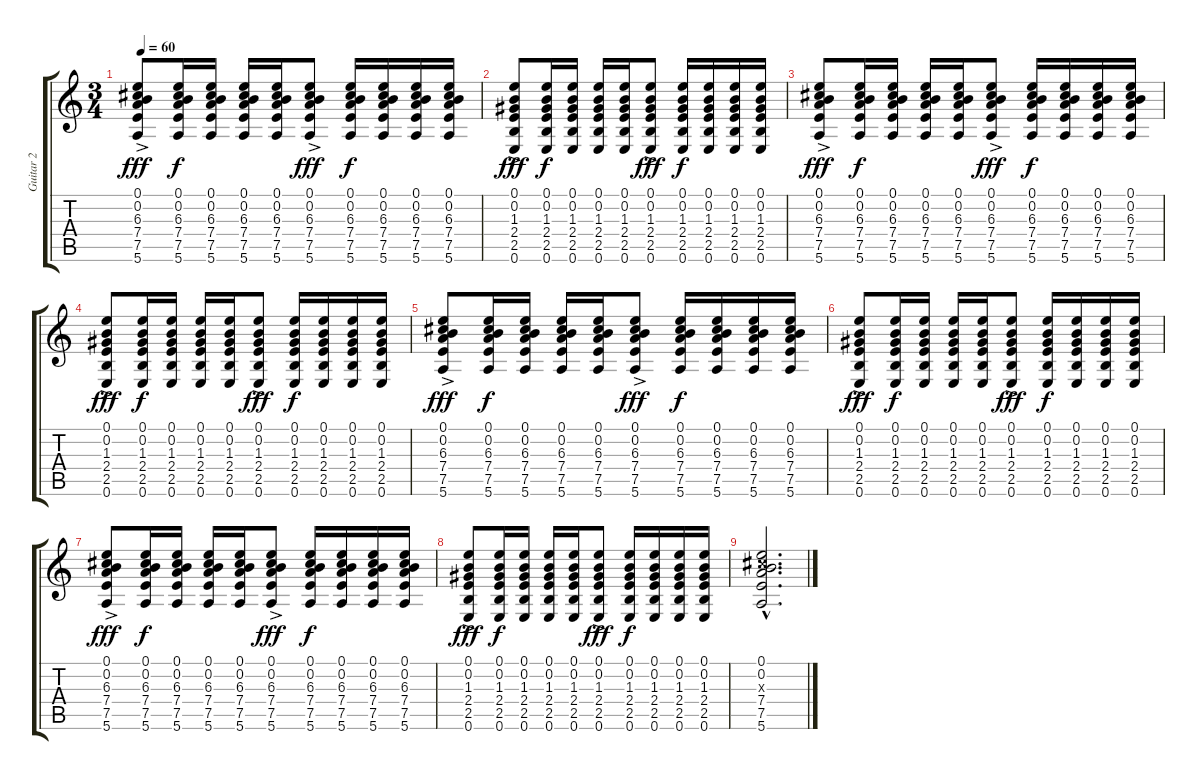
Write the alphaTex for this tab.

\track ("Guitar 2" "Guitar 2") {instrument electricguitarjazz}
\staff {score tabs}
\tuning (E4 B3 G3 D3 A2 E2) {hide}
\ts (3 4)
\tempo 60
\clef g2
\ks c
(0.1 0.2 6.3 7.4 7.5 5.6{ac}).8{dy fff} (0.1 0.2 6.3 7.4 7.5 5.6).16{dy f} (0.1 0.2 6.3 7.4 7.5 5.6).16 (0.1 0.2 6.3 7.4 7.5 5.6).16 (0.1 0.2 6.3 7.4 7.5 5.6).16 (0.1 0.2 6.3 7.4 7.5 5.6{ac}).8{dy fff} (0.1 0.2 6.3 7.4 7.5 5.6).16{dy f} (0.1 0.2 6.3 7.4 7.5 5.6).16 (0.1 0.2 6.3 7.4 7.5 5.6).16 (0.1 0.2 6.3 7.4 7.5 5.6).16 |
(0.1{ac} 0.2 1.3 2.4 2.5 0.6).8{dy fff} (0.1 0.2 1.3 2.4 2.5 0.6).16{dy f} (0.1 0.2 1.3 2.4 2.5 0.6).16 (0.1 0.2 1.3 2.4 2.5 0.6).16 (0.1 0.2 1.3 2.4 2.5 0.6).16 (0.1{ac} 0.2 1.3 2.4 2.5 0.6).8{dy fff} (0.1 0.2 1.3 2.4 2.5 0.6).16{dy f} (0.1 0.2 1.3 2.4 2.5 0.6).16 (0.1 0.2 1.3 2.4 2.5 0.6).16 (0.1 0.2 1.3 2.4 2.5 0.6).16 |
(0.1 0.2 6.3 7.4 7.5 5.6{ac}).8{dy fff} (0.1 0.2 6.3 7.4 7.5 5.6).16{dy f} (0.1 0.2 6.3 7.4 7.5 5.6).16 (0.1 0.2 6.3 7.4 7.5 5.6).16 (0.1 0.2 6.3 7.4 7.5 5.6).16 (0.1 0.2 6.3 7.4 7.5 5.6{ac}).8{dy fff} (0.1 0.2 6.3 7.4 7.5 5.6).16{dy f} (0.1 0.2 6.3 7.4 7.5 5.6).16 (0.1 0.2 6.3 7.4 7.5 5.6).16 (0.1 0.2 6.3 7.4 7.5 5.6).16 |
(0.1{ac} 0.2 1.3 2.4 2.5 0.6).8{dy fff} (0.1 0.2 1.3 2.4 2.5 0.6).16{dy f} (0.1 0.2 1.3 2.4 2.5 0.6).16 (0.1 0.2 1.3 2.4 2.5 0.6).16 (0.1 0.2 1.3 2.4 2.5 0.6).16 (0.1{ac} 0.2 1.3 2.4 2.5 0.6).8{dy fff} (0.1 0.2 1.3 2.4 2.5 0.6).16{dy f} (0.1 0.2 1.3 2.4 2.5 0.6).16 (0.1 0.2 1.3 2.4 2.5 0.6).16 (0.1 0.2 1.3 2.4 2.5 0.6).16 |
(0.1 0.2 6.3 7.4 7.5 5.6{ac}).8{dy fff} (0.1 0.2 6.3 7.4 7.5 5.6).16{dy f} (0.1 0.2 6.3 7.4 7.5 5.6).16 (0.1 0.2 6.3 7.4 7.5 5.6).16 (0.1 0.2 6.3 7.4 7.5 5.6).16 (0.1 0.2 6.3 7.4 7.5 5.6{ac}).8{dy fff} (0.1 0.2 6.3 7.4 7.5 5.6).16{dy f} (0.1 0.2 6.3 7.4 7.5 5.6).16 (0.1 0.2 6.3 7.4 7.5 5.6).16 (0.1 0.2 6.3 7.4 7.5 5.6).16 |
(0.1{ac} 0.2 1.3 2.4 2.5 0.6).8{dy fff} (0.1 0.2 1.3 2.4 2.5 0.6).16{dy f} (0.1 0.2 1.3 2.4 2.5 0.6).16 (0.1 0.2 1.3 2.4 2.5 0.6).16 (0.1 0.2 1.3 2.4 2.5 0.6).16 (0.1{ac} 0.2 1.3 2.4 2.5 0.6).8{dy fff} (0.1 0.2 1.3 2.4 2.5 0.6).16{dy f} (0.1 0.2 1.3 2.4 2.5 0.6).16 (0.1 0.2 1.3 2.4 2.5 0.6).16 (0.1 0.2 1.3 2.4 2.5 0.6).16 |
(0.1 0.2 6.3 7.4 7.5 5.6{ac}).8{dy fff} (0.1 0.2 6.3 7.4 7.5 5.6).16{dy f} (0.1 0.2 6.3 7.4 7.5 5.6).16 (0.1 0.2 6.3 7.4 7.5 5.6).16 (0.1 0.2 6.3 7.4 7.5 5.6).16 (0.1 0.2 6.3 7.4 7.5 5.6{ac}).8{dy fff} (0.1 0.2 6.3 7.4 7.5 5.6).16{dy f} (0.1 0.2 6.3 7.4 7.5 5.6).16 (0.1 0.2 6.3 7.4 7.5 5.6).16 (0.1 0.2 6.3 7.4 7.5 5.6).16 |
(0.1{ac} 0.2 1.3 2.4 2.5 0.6).8{dy fff} (0.1 0.2 1.3 2.4 2.5 0.6).16{dy f} (0.1 0.2 1.3 2.4 2.5 0.6).16 (0.1 0.2 1.3 2.4 2.5 0.6).16 (0.1 0.2 1.3 2.4 2.5 0.6).16 (0.1{ac} 0.2 1.3 2.4 2.5 0.6).8{dy fff} (0.1 0.2 1.3 2.4 2.5 0.6).16{dy f} (0.1 0.2 1.3 2.4 2.5 0.6).16 (0.1 0.2 1.3 2.4 2.5 0.6).16 (0.1 0.2 1.3 2.4 2.5 0.6).16 |
(0.1{hac} 0.2{hac} 6.3{hac x} 7.4{hac} 7.5{hac} 5.6{hac}).2{d}
